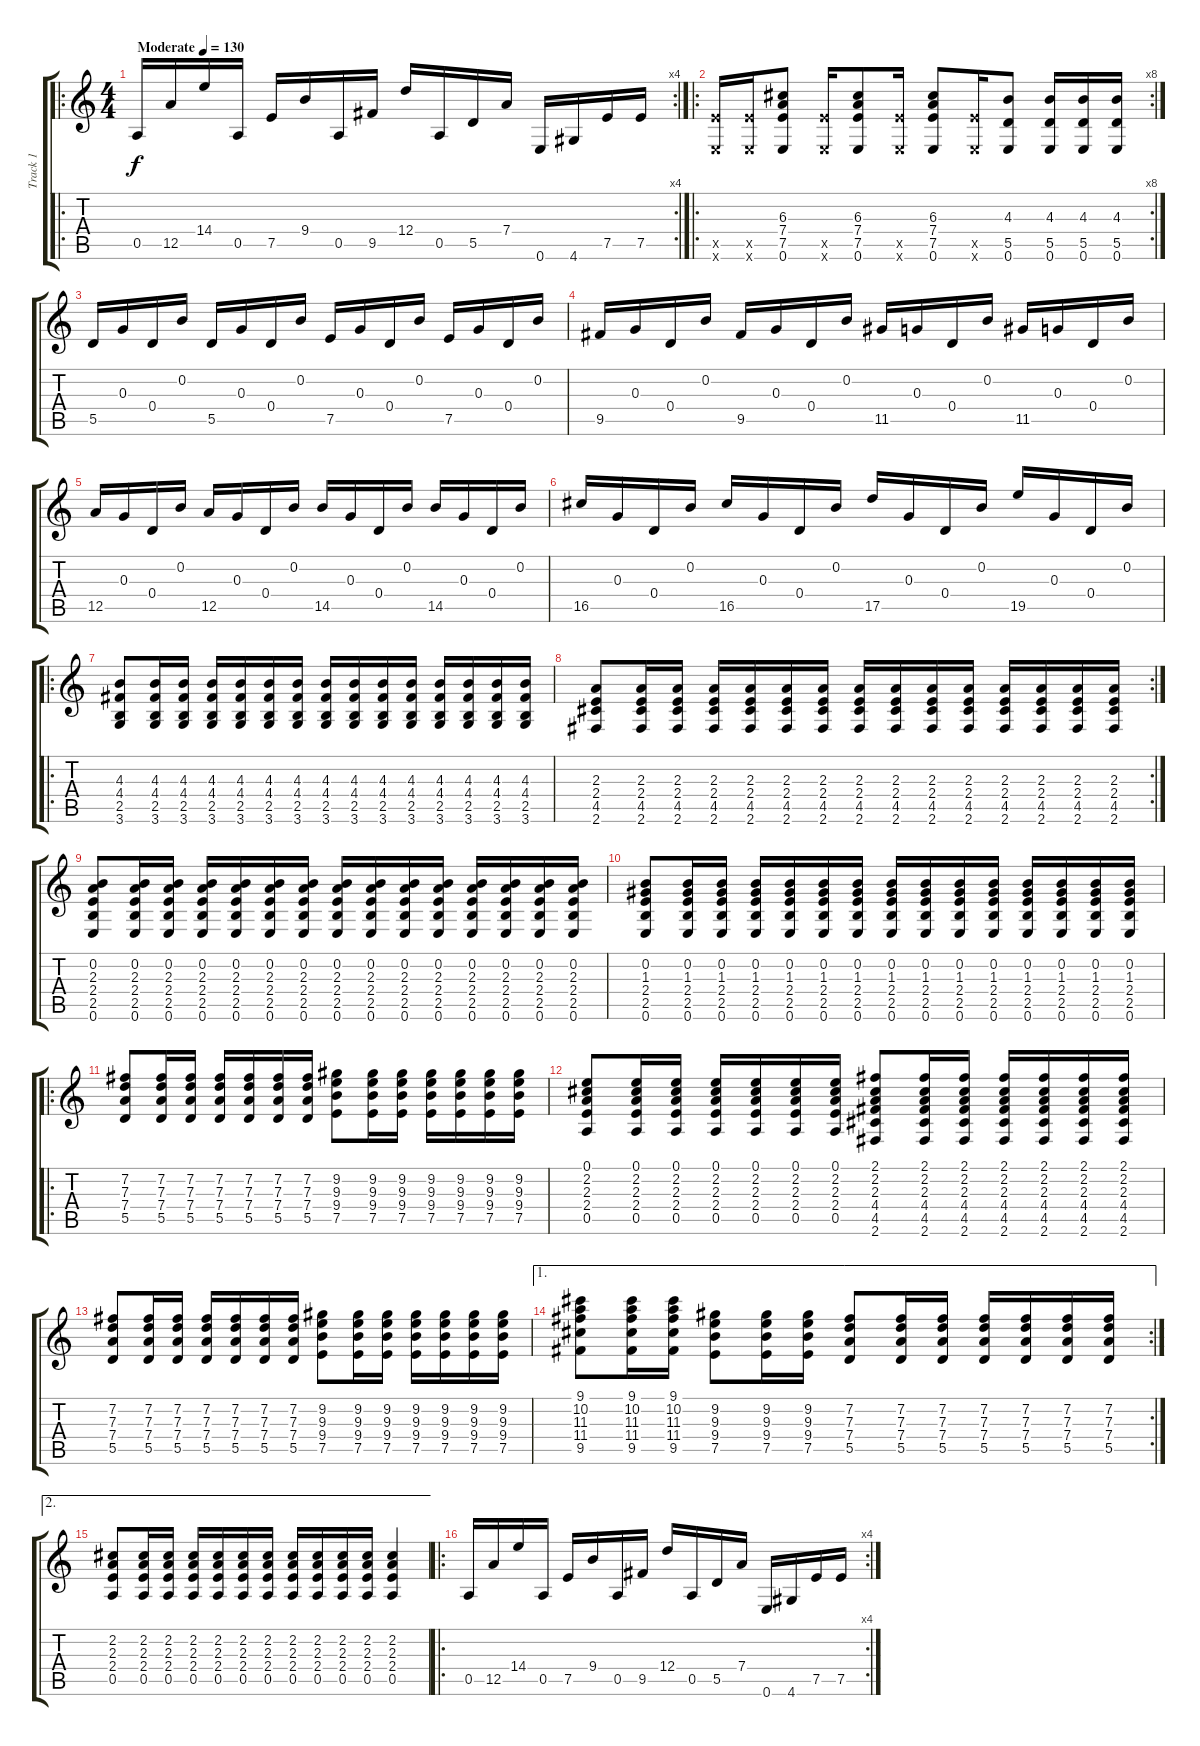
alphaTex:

\track ("Track 1" "Track 1") {instrument electricguitarjazz}
\staff {score tabs}
\tuning (E4 B3 G3 D3 A2 E2) {hide}
\ro
\rc 4
\ts (4 4)
\tempo (130 "Moderate")
\clef g2
\ks c
0.5.16{dy f instrument electricguitarjazz} 12.5.16 14.4.16 0.5.16 7.5.16 9.4.16 0.5.16 9.5.16 12.4.16 0.5.16 5.5.16 7.4.16 0.6.16 4.6.16 7.5.16 7.5.16 |
\ro
\rc 8
(7.5{x} 0.6{x}).16 (7.5{x} 0.6{x}).16 (6.3 7.4 7.5 0.6).8 (7.5{x} 0.6{x}).16 (6.3 7.4 7.5 0.6).8 (7.5{x} 0.6{x}).16 (6.3 7.4 7.5 0.6).8 (7.5{x} 0.6{x}).16 (4.3 5.5 0.6).8 (4.3 5.5 0.6).16 (4.3 5.5 0.6).16 (4.3 5.5 0.6).16 |
5.5.16 0.3.16 0.4.16 0.2.16 5.5.16 0.3.16 0.4.16 0.2.16 7.5.16 0.3.16 0.4.16 0.2.16 7.5.16 0.3.16 0.4.16 0.2.16 |
9.5.16 0.3.16 0.4.16 0.2.16 9.5.16 0.3.16 0.4.16 0.2.16 11.5.16 0.3.16 0.4.16 0.2.16 11.5.16 0.3.16 0.4.16 0.2.16 |
12.5.16 0.3.16 0.4.16 0.2.16 12.5.16 0.3.16 0.4.16 0.2.16 14.5.16 0.3.16 0.4.16 0.2.16 14.5.16 0.3.16 0.4.16 0.2.16 |
16.5.16 0.3.16 0.4.16 0.2.16 16.5.16 0.3.16 0.4.16 0.2.16 17.5.16 0.3.16 0.4.16 0.2.16 19.5.16 0.3.16 0.4.16 0.2.16 |
\ro
(4.3 4.4 2.5 3.6).8 (4.3 4.4 2.5 3.6).16 (4.3 4.4 2.5 3.6).16 (4.3 4.4 2.5 3.6).16 (4.3 4.4 2.5 3.6).16 (4.3 4.4 2.5 3.6).16 (4.3 4.4 2.5 3.6).16 (4.3 4.4 2.5 3.6).16 (4.3 4.4 2.5 3.6).16 (4.3 4.4 2.5 3.6).16 (4.3 4.4 2.5 3.6).16 (4.3 4.4 2.5 3.6).16 (4.3 4.4 2.5 3.6).16 (4.3 4.4 2.5 3.6).16 (4.3 4.4 2.5 3.6).16 |
\rc 2
(2.3 2.4 4.5 2.6).8 (2.3 2.4 4.5 2.6).16 (2.3 2.4 4.5 2.6).16 (2.3 2.4 4.5 2.6).16 (2.3 2.4 4.5 2.6).16 (2.3 2.4 4.5 2.6).16 (2.3 2.4 4.5 2.6).16 (2.3 2.4 4.5 2.6).16 (2.3 2.4 4.5 2.6).16 (2.3 2.4 4.5 2.6).16 (2.3 2.4 4.5 2.6).16 (2.3 2.4 4.5 2.6).16 (2.3 2.4 4.5 2.6).16 (2.3 2.4 4.5 2.6).16 (2.3 2.4 4.5 2.6).16 |
(0.2 2.3 2.4 2.5 0.6).8 (0.2 2.3 2.4 2.5 0.6).16 (0.2 2.3 2.4 2.5 0.6).16 (0.2 2.3 2.4 2.5 0.6).16 (0.2 2.3 2.4 2.5 0.6).16 (0.2 2.3 2.4 2.5 0.6).16 (0.2 2.3 2.4 2.5 0.6).16 (0.2 2.3 2.4 2.5 0.6).16 (0.2 2.3 2.4 2.5 0.6).16 (0.2 2.3 2.4 2.5 0.6).16 (0.2 2.3 2.4 2.5 0.6).16 (0.2 2.3 2.4 2.5 0.6).16 (0.2 2.3 2.4 2.5 0.6).16 (0.2 2.3 2.4 2.5 0.6).16 (0.2 2.3 2.4 2.5 0.6).16 |
(0.2 1.3 2.4 2.5 0.6).8 (0.2 1.3 2.4 2.5 0.6).16 (0.2 1.3 2.4 2.5 0.6).16 (0.2 1.3 2.4 2.5 0.6).16 (0.2 1.3 2.4 2.5 0.6).16 (0.2 1.3 2.4 2.5 0.6).16 (0.2 1.3 2.4 2.5 0.6).16 (0.2 1.3 2.4 2.5 0.6).16 (0.2 1.3 2.4 2.5 0.6).16 (0.2 1.3 2.4 2.5 0.6).16 (0.2 1.3 2.4 2.5 0.6).16 (0.2 1.3 2.4 2.5 0.6).16 (0.2 1.3 2.4 2.5 0.6).16 (0.2 1.3 2.4 2.5 0.6).16 (0.2 1.3 2.4 2.5 0.6).16 |
\ro
(7.2 7.3 7.4 5.5).8 (7.2 7.3 7.4 5.5).16 (7.2 7.3 7.4 5.5).16 (7.2 7.3 7.4 5.5).16 (7.2 7.3 7.4 5.5).16 (7.2 7.3 7.4 5.5).16 (7.2 7.3 7.4 5.5).16 (9.2 9.3 9.4 7.5).8 (9.2 9.3 9.4 7.5).16 (9.2 9.3 9.4 7.5).16 (9.2 9.3 9.4 7.5).16 (9.2 9.3 9.4 7.5).16 (9.2 9.3 9.4 7.5).16 (9.2 9.3 9.4 7.5).16 |
(0.1 2.2 2.3 2.4 0.5).8 (0.1 2.2 2.3 2.4 0.5).16 (0.1 2.2 2.3 2.4 0.5).16 (0.1 2.2 2.3 2.4 0.5).16 (0.1 2.2 2.3 2.4 0.5).16 (0.1 2.2 2.3 2.4 0.5).16 (0.1 2.2 2.3 2.4 0.5).16 (2.1 2.2 2.3 4.4 4.5 2.6).8 (2.1 2.2 2.3 4.4 4.5 2.6).16 (2.1 2.2 2.3 4.4 4.5 2.6).16 (2.1 2.2 2.3 4.4 4.5 2.6).16 (2.1 2.2 2.3 4.4 4.5 2.6).16 (2.1 2.2 2.3 4.4 4.5 2.6).16 (2.1 2.2 2.3 4.4 4.5 2.6).16 |
(7.2 7.3 7.4 5.5).8 (7.2 7.3 7.4 5.5).16 (7.2 7.3 7.4 5.5).16 (7.2 7.3 7.4 5.5).16 (7.2 7.3 7.4 5.5).16 (7.2 7.3 7.4 5.5).16 (7.2 7.3 7.4 5.5).16 (9.2 9.3 9.4 7.5).8 (9.2 9.3 9.4 7.5).16 (9.2 9.3 9.4 7.5).16 (9.2 9.3 9.4 7.5).16 (9.2 9.3 9.4 7.5).16 (9.2 9.3 9.4 7.5).16 (9.2 9.3 9.4 7.5).16 |
\ae 1
\rc 2
(9.1 10.2 11.3 11.4 9.5).8 (9.1 10.2 11.3 11.4 9.5).16 (9.1 10.2 11.3 11.4 9.5).16 (9.2 9.3 9.4 7.5).8 (9.2 9.3 9.4 7.5).16 (9.2 9.3 9.4 7.5).16 (7.2 7.3 7.4 5.5).8 (7.2 7.3 7.4 5.5).16 (7.2 7.3 7.4 5.5).16 (7.2 7.3 7.4 5.5).16 (7.2 7.3 7.4 5.5).16 (7.2 7.3 7.4 5.5).16 (7.2 7.3 7.4 5.5).16 |
\ae 2
(2.2 2.3 2.4 0.5).8 (2.2 2.3 2.4 0.5).16 (2.2 2.3 2.4 0.5).16 (2.2 2.3 2.4 0.5).16 (2.2 2.3 2.4 0.5).16 (2.2 2.3 2.4 0.5).16 (2.2 2.3 2.4 0.5).16 (2.2 2.3 2.4 0.5).16 (2.2 2.3 2.4 0.5).16 (2.2 2.3 2.4 0.5).16 (2.2 2.3 2.4 0.5).16 (2.2 2.3 2.4 0.5).4 |
\ro
\rc 4
0.5.16 12.5.16 14.4.16 0.5.16 7.5.16 9.4.16 0.5.16 9.5.16 12.4.16 0.5.16 5.5.16 7.4.16 0.6.16 4.6.16 7.5.16 7.5.16
